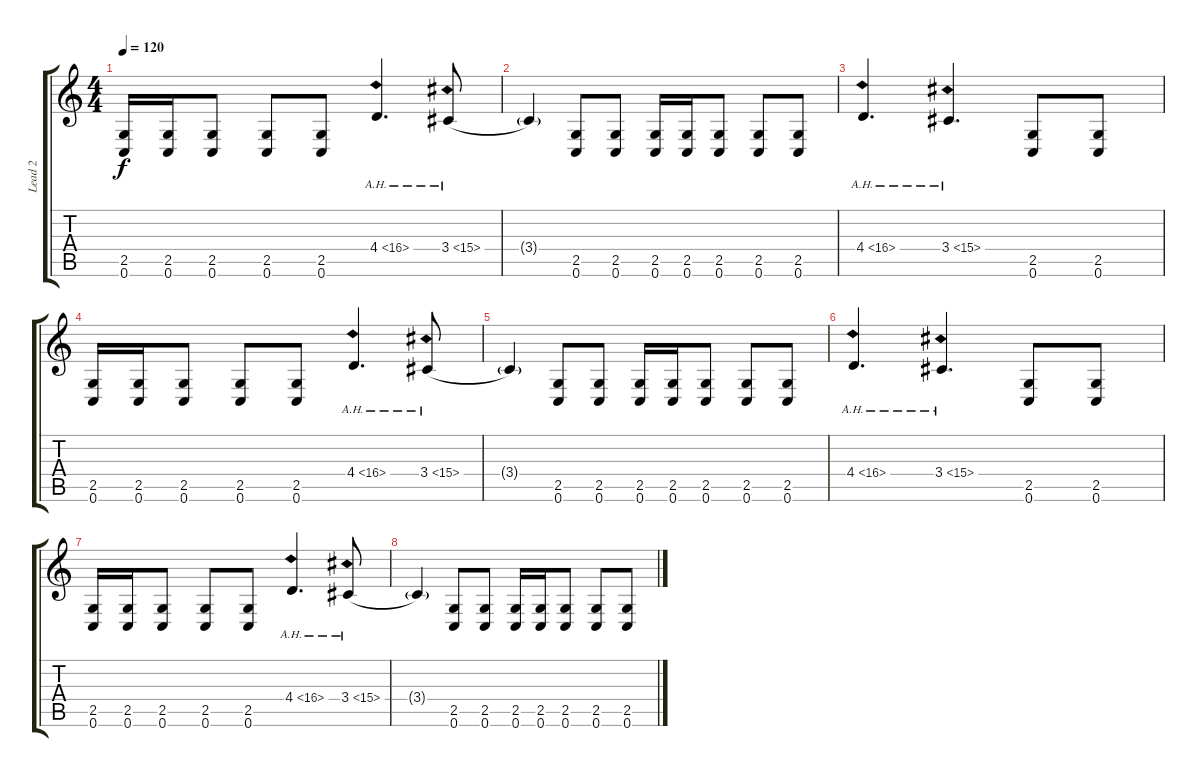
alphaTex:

\track ("Lead 2" "Lead 2") {instrument overdrivenguitar}
\staff {score tabs}
\tuning (C4 G3 Eb3 Bb2 F2 C2) {hide}
\ts (4 4)
\tempo 120
\clef g2
\ks c
(2.5 0.6).16{dy f} (2.5 0.6).16 (2.5 0.6).8 (2.5 0.6).8 (2.5 0.6).8 4.4{be (hold 0 0 60 0) ah 12}.4{d instrument guitarharmonics} 3.4{be (hold 0 0 60 0) ah 12}.8 |
3.4{t}.4 (2.5 0.6).8{instrument overdrivenguitar} (2.5 0.6).8 (2.5 0.6).16 (2.5 0.6).16 (2.5 0.6).8 (2.5 0.6).8 (2.5 0.6).8 |
4.4{be (hold 0 0 60 0) ah 12}.4{d instrument guitarharmonics} 3.4{be (hold 0 0 60 0) ah 12}.4{d} (2.5 0.6).8{instrument overdrivenguitar} (2.5 0.6).8 |
(2.5 0.6).16 (2.5 0.6).16 (2.5 0.6).8 (2.5 0.6).8 (2.5 0.6).8 4.4{be (hold 0 0 60 0) ah 12}.4{d instrument guitarharmonics} 3.4{be (hold 0 0 60 0) ah 12}.8 |
3.4{t}.4 (2.5 0.6).8{instrument overdrivenguitar} (2.5 0.6).8 (2.5 0.6).16 (2.5 0.6).16 (2.5 0.6).8 (2.5 0.6).8 (2.5 0.6).8 |
4.4{be (hold 0 0 60 0) ah 12}.4{d instrument guitarharmonics} 3.4{be (hold 0 0 60 0) ah 12}.4{d} (2.5 0.6).8{instrument overdrivenguitar} (2.5 0.6).8 |
(2.5 0.6).16 (2.5 0.6).16 (2.5 0.6).8 (2.5 0.6).8 (2.5 0.6).8 4.4{be (hold 0 0 60 0) ah 12}.4{d instrument guitarharmonics} 3.4{be (hold 0 0 60 0) ah 12}.8 |
3.4{t}.4 (2.5 0.6).8{instrument overdrivenguitar} (2.5 0.6).8 (2.5 0.6).16 (2.5 0.6).16 (2.5 0.6).8 (2.5 0.6).8 (2.5 0.6).8
